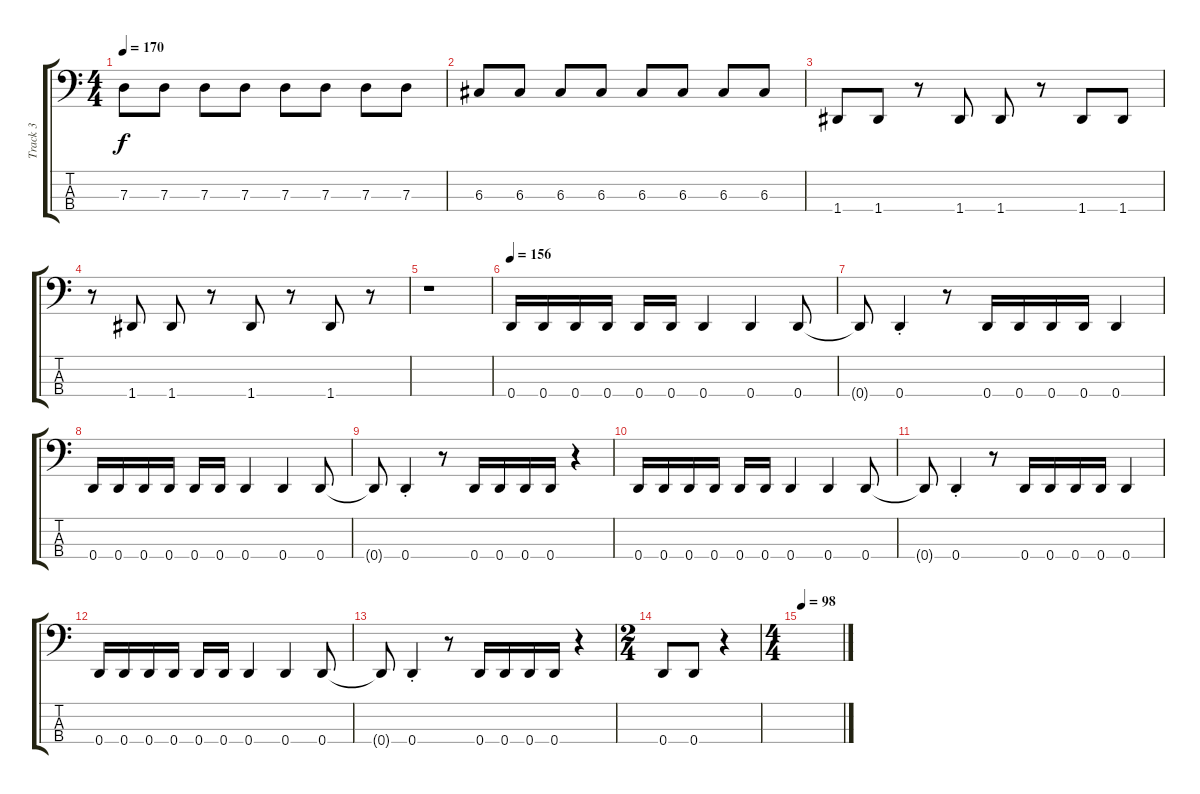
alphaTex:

\track ("Track 3" "Track 3") {instrument electricbasspick}
\staff {score tabs}
\tuning (F2 C2 G1 D1) {hide}
\ts (4 4)
\tempo 170
\clef f4
\ks c
7.3.8{dy f} 7.3.8 7.3.8 7.3.8 7.3.8 7.3.8 7.3.8 7.3.8 |
6.3.8 6.3.8 6.3.8 6.3.8 6.3.8 6.3.8 6.3.8 6.3.8 |
1.4.8 1.4.8 r.8 1.4.8 1.4.8 r.8 1.4.8 1.4.8 |
r.8 1.4.8 1.4.8 r.8 1.4.8 r.8 1.4.8 r.8 |
r.1 |
\tempo 156
0.4.16 0.4.16 0.4.16 0.4.16 0.4.16 0.4.16 0.4.4 0.4.4 0.4.8 |
0.4{t}.8 0.4{st}.4 r.8 0.4.16 0.4.16 0.4.16 0.4.16 0.4.4 |
0.4.16 0.4.16 0.4.16 0.4.16 0.4.16 0.4.16 0.4.4 0.4.4 0.4.8 |
0.4{t}.8 0.4{st}.4 r.8 0.4.16 0.4.16 0.4.16 0.4.16 r.4 |
0.4.16 0.4.16 0.4.16 0.4.16 0.4.16 0.4.16 0.4.4 0.4.4 0.4.8 |
0.4{t}.8 0.4{st}.4 r.8 0.4.16 0.4.16 0.4.16 0.4.16 0.4.4 |
0.4.16 0.4.16 0.4.16 0.4.16 0.4.16 0.4.16 0.4.4 0.4.4 0.4.8 |
0.4{t}.8 0.4{st}.4 r.8 0.4.16 0.4.16 0.4.16 0.4.16 r.4 |
\ts (2 4)
0.4.8 0.4.8 r.4 |
\ts (4 4)
\tempo 98
